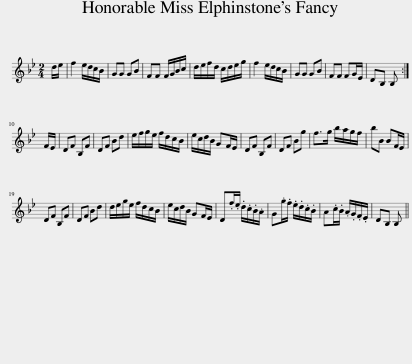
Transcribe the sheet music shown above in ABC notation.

X:1
L:1/8
M:2/4
I:linebreak $
K:Bb
V:1 treble
V:1
 d/e/ | f2 e/d/c/B/ | GG GB | FF F/G/B/c/ | d/e/f/d/ c/d/e/g/ | %5
 f2 e/d/c/B/ | GG GB | FF FG/E/ | DB, B, :|$ F/E/ | %10
 DF B,F | DF Bd | e/f/g/e/ f/d/c/B/ | e/c/d/B/ GF/E/ | DF B,F | %15
 DF Bg | f>g b/a/g/f/ | bB BF/E/ |$ DF B,F | DF Bd | %20
 d/e/g/e/ f/d/c/B/ | e/c/d/B/ GF/E/ | D.f/.e/ .d/.c/.B/.A/ | G.g/.f/ .e/.d/.c/.B/ | A.c/.B/ .A/.G/.F/.E/ | %25
 DB, B, || %26
